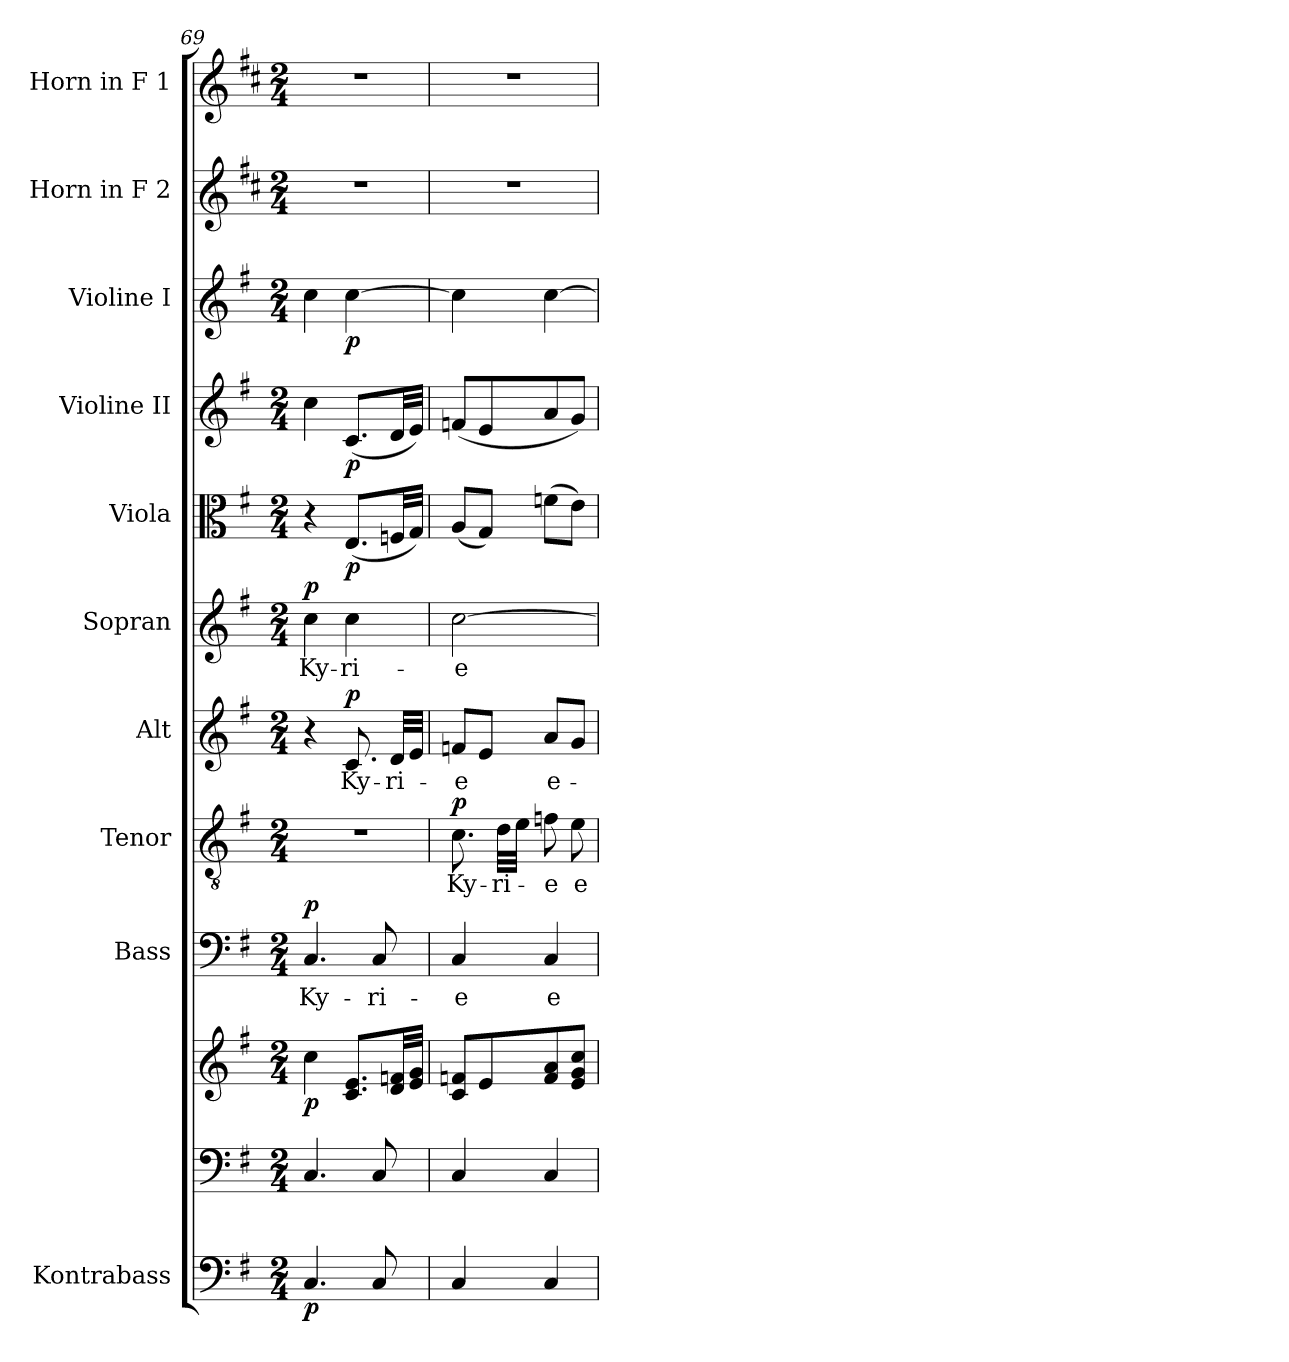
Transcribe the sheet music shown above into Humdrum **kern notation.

**kern	**dynam	**kern	**kern	**dynam	**kern	**text	**dynam	**kern	**text	**dynam	**kern	**text	**dynam	**kern	**text	**dynam	**kern	**dynam	**kern	**dynam	**kern	**dynam	**kern	**kern
*part11	*part11	*part10	*part10	*part10	*part9	*part9	*part9	*part8	*part8	*part8	*part7	*part7	*part7	*part6	*part6	*part6	*part5	*part5	*part4	*part4	*part3	*part3	*part2	*part1
*staff12	*staff12	*staff11	*staff10	*staff10/11	*staff9	*staff9	*staff9	*staff8	*staff8	*staff8	*staff7	*staff7	*staff7	*staff6	*staff6	*staff6	*staff5	*staff5	*staff4	*staff4	*staff3	*staff3	*staff2	*staff1
*I"Kontrabass	*	*	*	*	*I"Bass	*	*	*I"Tenor	*	*	*I"Alt	*	*	*I"Sopran	*	*	*I"Viola	*	*I"Violine II	*	*I"Violine I	*	*I"Horn in F 2	*I"Horn in F 1
*I'Kb.	*	*	*	*	*I'B.	*	*	*I'T.	*	*	*I'A.	*	*	*I'S.	*	*	*I'Vla.	*	*I'Vl. II	*	*I'Vl. I	*	*	*
*clefF4	*	*clefF4	*clefG2	*	*clefF4	*	*	*clefGv2	*	*	*clefG2	*	*	*clefG2	*	*	*clefC3	*	*clefG2	*	*clefG2	*	*clefG2	*clefG2
*ITrd7c12	*	*	*	*	*	*	*	*	*	*	*	*	*	*	*	*	*	*	*	*	*	*	*ITrd4c7	*ITrd4c7
*k[f#]	*	*k[f#]	*k[f#]	*	*k[f#]	*	*	*k[f#]	*	*	*k[f#]	*	*	*k[f#]	*	*	*k[f#]	*	*k[f#]	*	*k[f#]	*	*k[f#]	*k[f#]
*G:	*	*G:	*G:	*	*G:	*	*	*G:	*	*	*G:	*	*	*G:	*	*	*G:	*	*G:	*	*G:	*	*G:	*G:
*M2/4	*	*M2/4	*M2/4	*	*M2/4	*	*	*M2/4	*	*	*M2/4	*	*	*M2/4	*	*	*M2/4	*	*M2/4	*	*M2/4	*	*M2/4	*M2/4
=69	=69	=69	=69	=69	=69	=69	=69	=69	=69	=69	=69	=69	=69	=69	=69	=69	=69	=69	=69	=69	=69	=69	=69	=69
!	!LO:DY:b	!	!	!LO:DY:b	!	!LO:LY:b	!LO:DY:a	!	!	!	!	!	!	!	!LO:LY:b	!LO:DY:a	!	!	!	!	!	!	!	!
4.CC/	p	4.C/	4cc\	p	4.C/	Ky-	p	2r	.	.	4r	.	.	4cc\	Ky-	p	4r	.	4cc\	.	4cc\	.	2r	2r
!	!	!	!	!	!	!	!	!	!	!	!	!LO:LY:b	!LO:DY:a	!	!LO:LY:b	!	!	!LO:DY:b	!	!LO:DY:b	!	!LO:DY:b	!	!
.	.	.	8.c/ 8.e/L	.	.	.	.	.	.	.	8.c/	Ky-	p	4cc\	-ri-	.	(<8.E/L	p	(<8.c/L	p	[4cc\	p	.	.
!	!	!	!	!	!	!LO:LY:b	!	!	!	!	!	!	!	!	!	!	!	!	!	!	!	!	!	!
8CC/	.	8C/	.	.	8C/	-ri-	.	.	.	.	.	.	.	.	.	.	.	.	.	.	.	.	.	.
!	!	!	!	!	!	!	!	!	!	!	!	!LO:LY:b	!	!	!	!	!	!	!	!	!	!	!	!
.	.	.	32d/ 32fn/LL	.	.	.	.	.	.	.	32d/LLL	-ri-	.	.	.	.	32Fn/LL	.	32d/LL	.	.	.	.	.
.	.	.	32e/ 32g/JJJ	.	.	.	.	.	.	.	32e/JJJ	.	.	.	.	.	32G/JJJ)	.	32e/JJJ)	.	.	.	.	.
!!LO:PB:g=z
=70	=70	=70	=70	=70	=70	=70	=70	=70	=70	=70	=70	=70	=70	=70	=70	=70	=70	=70	=70	=70	=70	=70	=70	=70
!	!	!	!	!	!	!LO:LY:b	!	!	!LO:LY:b	!LO:DY:a	!	!LO:LY:b	!	!	!LO:LY:b	!	!	!	!	!	!	!	!	!
4CC/	.	4C/	8c/ 8fn/L	.	4C/	-e	.	8.c\	Ky-	p	8fn/L	-e	.	[2cc\	-e	.	(<8A/L	.	(<8fn/L	.	4cc\]	.	2r	2r
.	.	.	8e/	.	.	.	.	.	.	.	8e/J	.	.	.	.	.	8G/J)	.	8e/	.	.	.	.	.
!	!	!	!	!	!	!	!	!	!LO:LY:b	!	!	!	!	!	!	!	!	!	!	!	!	!	!	!
.	.	.	.	.	.	.	.	32d\LLL	-ri-	.	.	.	.	.	.	.	.	.	.	.	.	.	.	.
.	.	.	.	.	.	.	.	32e\JJJ	.	.	.	.	.	.	.	.	.	.	.	.	.	.	.	.
!	!	!	!	!	!	!LO:LY:b	!	!	!LO:LY:b	!	!	!LO:LY:b	!	!	!	!	!	!	!	!	!	!	!	!
4CC/	.	4C/	8f/ 8a/	.	4C/	e-	.	8fn\	-e	.	8a/L	e-	.	.	.	.	(>8fn\L	.	8a/	.	[4cc\	.	.	.
!	!	!	!	!	!	!	!	!	!LO:LY:b	!	!	!	!	!	!	!	!	!	!	!	!	!	!	!
.	.	.	8e/ 8g/ 8cc/J	.	.	.	.	8e\	e-	.	8g/J	.	.	.	.	.	8e\J)	.	8g/J)	.	.	.	.	.
=	=	=	=	=	=	=	=	=	=	=	=	=	=	=	=	=	=	=	=	=	=	=	=	=
*-	*-	*-	*-	*-	*-	*-	*-	*-	*-	*-	*-	*-	*-	*-	*-	*-	*-	*-	*-	*-	*-	*-	*-	*-
